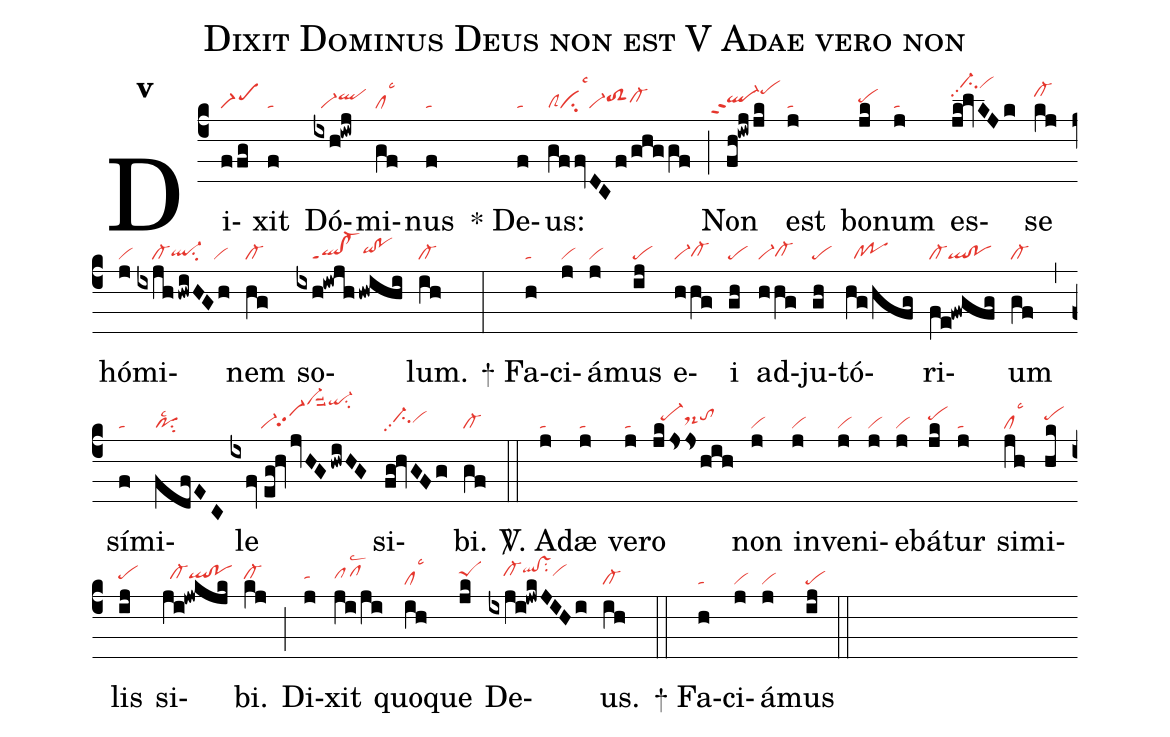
name:Dixit Dominus Deus non est V Adae vero non;
office-part:re;
mode:5;
nabc-lines:1;
%%
initial-style: 1;
name: Dixit Dominus Deus non est;
mode: 5;
office-part: Responsorium;
annotation: Resp.;
annotation: v;
nabc-lines:1;
%%
(c4) Di(ffg|scM1)xit(f|ta) Dó(ixh!iwj|//vi-qlhi)mi(gf|cllsc3)nus(f|ta)
<sp>*</sp> De(f|ta)us:(gffvDCf/ghggf|clScilsc3vi-toS2hhcl-hh) (;) Non(fh!iwjjk|````ql-hhppt2pehk) est(j|ta) bo(jk|pehh)num(j|ta) es(jk!lvKJk|//ci-hmpp2vihm)se(kj|cl-hj) hó(j|vi)mi(ixjh/hwiHGh|////cl-ql-hgsu2vi)nem(hg|cl-) so(ixh!iwjh/hwihi|////ql!cl-ppt1qihh!pohh)lum.(ih|cl-) (:)
<sp>+</sp> Fa(h|ta)ci(j|vi)á(j|vi)mus(ij|pe) e(hhg|vi-cl-hg)i(gh|pe) ad(hhg|vi-cl-hg)ju(gh|pe)tó(hg/hfg|//cl!po)ri(fe!fwgfg|cl-ql!po)um(gf|cl-) (,) sí(f|ta)mi(fdfEC|posu2lsc2)le(ixfv//eg!hvjvHG/hwiHG|////////vi-vi-hgpp2vi-hnsuu2qi-hnsu2) si(fg!hvGFg|//ci-hhpp2vihh)bi.(gf|cl-) (::)

<sp>V/</sp>. A(j|ta)dæ(j|ta) ve(j|ta)ro(jk/jsshih|//pe-hids-hhtohi) non(j|vi) in(j|vi)ve(j|vi)ni(j|vi)e(j|vi)bá(jk|pehi)tur(j|ta) si(jh|cllsc3)mi(hk|pehi)lis(ij|pehh) si(ji!jwkjk|//cl-hhqlhh!pohh)bi.(kj|cl-hh) (;) Di(j|tahh)xit(ji/ji|pfhhlsc2) quo(ih|cllsc3)que(jk|peShi) De(ixji!jwkJIHi|////cl-hiqlhj!vshjsu2vihi)us.(ih|cl-) (::)
<sp>+</sp> Fa(h|ta)ci(j|vi)á(j|vi)mus(ij|pe) (::)
